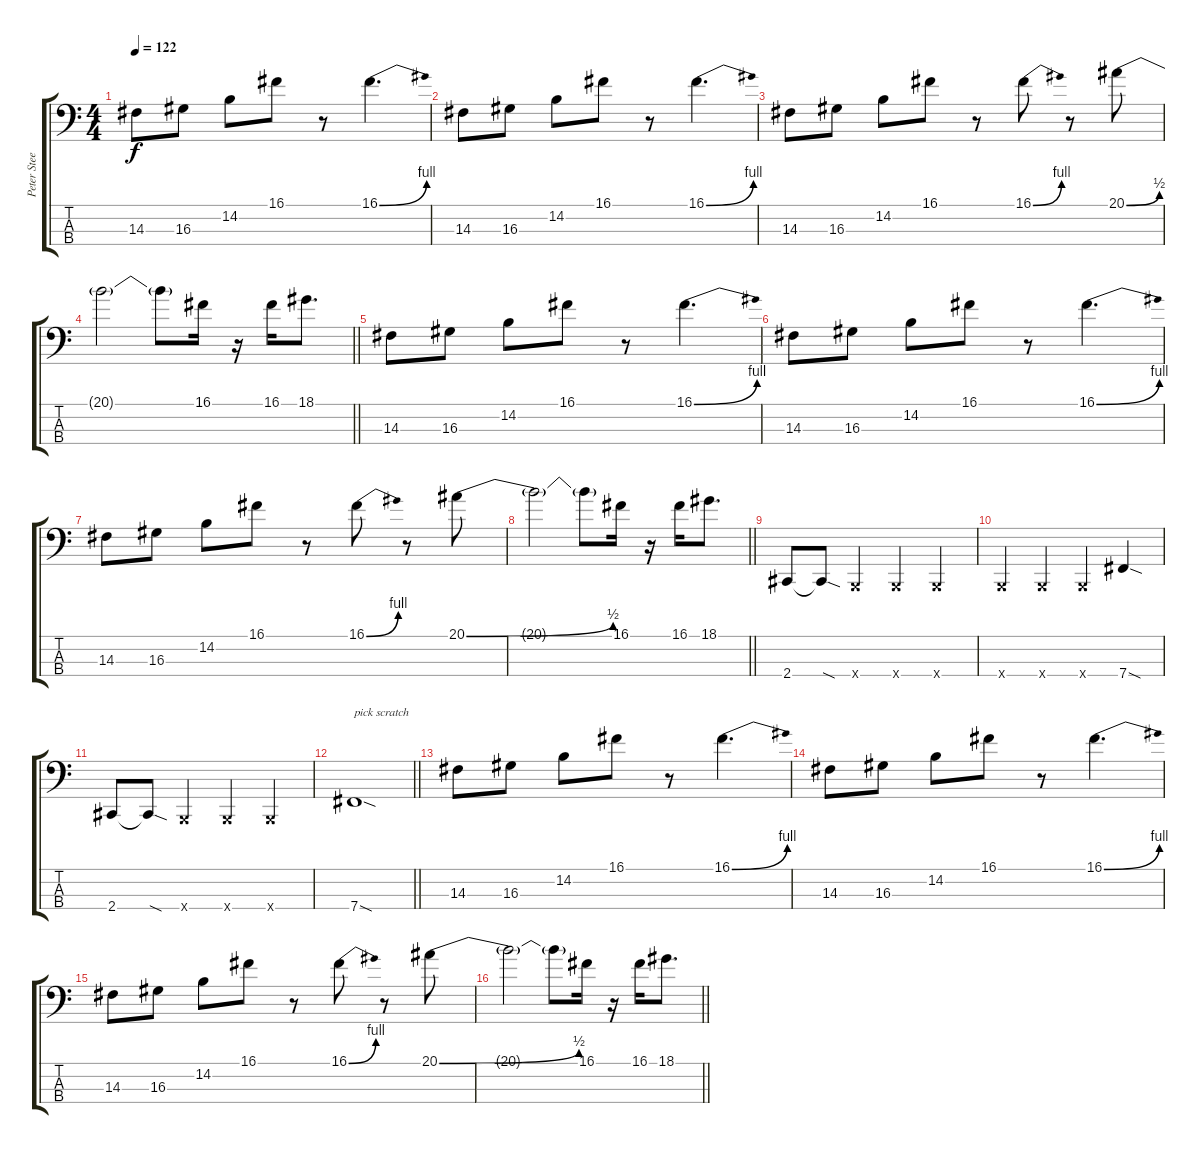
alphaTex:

\track ("Peter Steele" "Peter Stee") {instrument electricbasspick}
\staff {score tabs}
\tuning (D2 A1 E1 B0) {hide}
\ts (4 4)
\section ("" "")
\tempo 122
\clef f4
\ks c
14.3.8{dy f} 16.3.8 14.2.8 16.1.8 r.8 16.1{be (bend 0 0 60 4)}.4{d} |
14.3.8 16.3.8 14.2.8 16.1.8 r.8 16.1{be (bend 0 0 60 4)}.4{d} |
14.3.8 16.3.8 14.2.8 16.1.8 r.8 16.1{be (bend 0 0 60 4)}.8 r.8 20.1{be (bend 0 0 60 2)}.8 |
\barLineRight lightlight
20.1{t}.2 20.1{t}.8 16.1.16 r.16 16.1.16 18.1.8{d} |
14.3.8 16.3.8 14.2.8 16.1.8 r.8 16.1{be (bend 0 0 60 4)}.4{d} |
14.3.8 16.3.8 14.2.8 16.1.8 r.8 16.1{be (bend 0 0 60 4)}.4{d} |
14.3.8 16.3.8 14.2.8 16.1.8 r.8 16.1{be (bend 0 0 60 4)}.8 r.8 20.1{be (bend 0 0 60 2)}.8 |
\barLineRight lightlight
20.1{t}.2 20.1{t}.8 16.1.16 r.16 16.1.16 18.1.8{d} |
\section ("" "")
2.4.8 2.4{sod t}.8 0.4{x}.4 0.4{x}.4 0.4{x}.4 |
0.4{x}.4 0.4{x}.4 0.4{x}.4 7.4{sod}.4 |
2.4.8 2.4{sod t}.8 0.4{x}.4 0.4{x}.4 0.4{x}.4 |
\barLineRight lightlight
7.4{sod}.1{txt "pick scratch"} |
\section ("" "")
14.3.8 16.3.8 14.2.8 16.1.8 r.8 16.1{be (bend 0 0 60 4)}.4{d} |
14.3.8 16.3.8 14.2.8 16.1.8 r.8 16.1{be (bend 0 0 60 4)}.4{d} |
14.3.8 16.3.8 14.2.8 16.1.8 r.8 16.1{be (bend 0 0 60 4)}.8 r.8 20.1{be (bend 0 0 60 2)}.8 |
\barLineRight lightlight
20.1{t}.2 20.1{t}.8 16.1.16 r.16 16.1.16 18.1.8{d}
